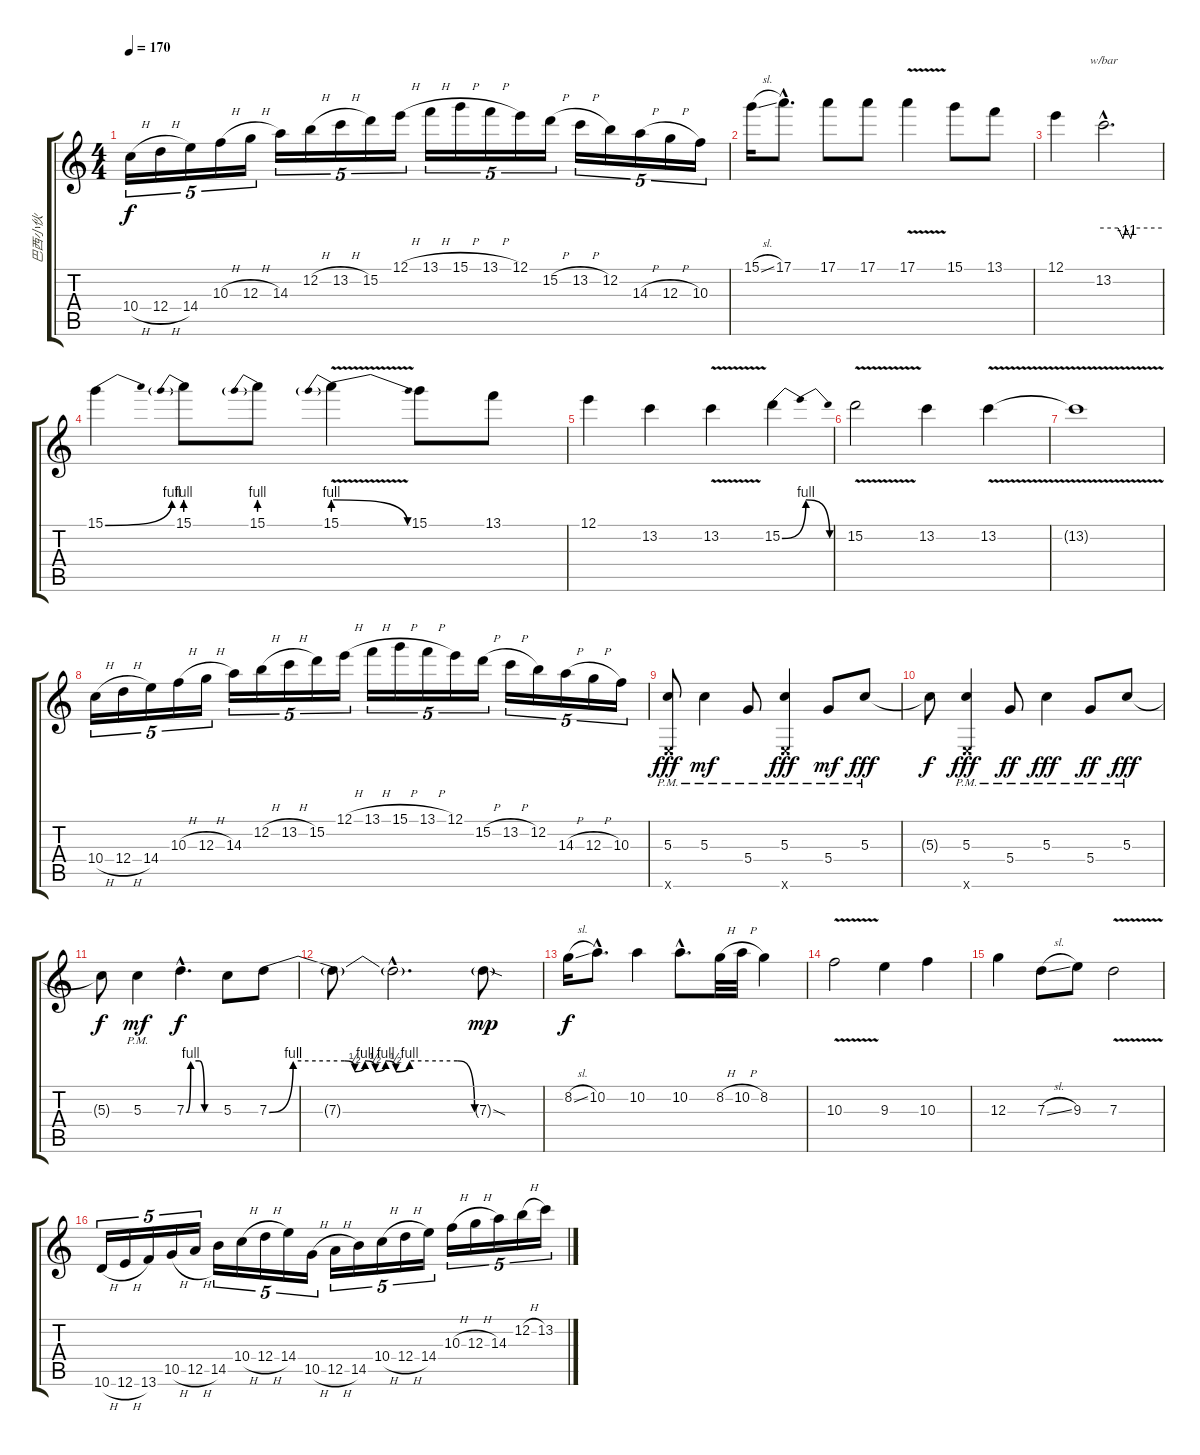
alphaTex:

\track ("巴西小伙" "巴西小伙") {instrument overdrivenguitar}
\staff {score tabs}
\tuning (E4 B3 G3 D3 A2 E2) {hide}
\ts (4 4)
\tempo 170
\clef g2
\ks c
10.4{h}.16{tu (5 4) dy f} 12.4{h}.16{tu (5 4)} 14.4.16{tu (5 4)} 10.3{h}.16{tu (5 4)} 12.3{h}.16{tu (5 4)} 14.3.16{tu (5 4)} 12.2{h}.16{tu (5 4)} 13.2{h}.16{tu (5 4)} 15.2.16{tu (5 4)} 12.1{h}.16{tu (5 4)} 13.1{h}.16{tu (5 4)} 15.1{h}.16{tu (5 4)} 13.1{h}.16{tu (5 4)} 12.1.16{tu (5 4)} 15.2{h}.16{tu (5 4)} 13.2{h}.16{tu (5 4)} 12.2.16{tu (5 4)} 14.3{h}.16{tu (5 4)} 12.3{h}.16{tu (5 4)} 10.3.16{tu (5 4)} |
15.1{sl}.16 17.1{hac}.8{d} 17.1.8 17.1.8 17.1{v}.4 15.1.8 13.1.8 |
12.1.4 13.2{hac}.2{d tbe (custom default 0 0 15 0 20 -4 23 0 28 -4 31 0 60 0)} |
15.1{be (bend 0 0 60 4)}.4 15.1{be (prebend 0 4 60 4)}.8 15.1{be (prebend 0 4 60 4)}.8 15.1{be (prebendrelease 0 4 60 0) v}.4 15.1.8 13.1.8 |
12.1.4 13.2.4 13.2{v}.4 15.2{be (bendrelease 0 0 15 4 30 4 60 0)}.4 |
15.2{v}.2 13.2.4 13.2{v}.4 |
13.2{t}.1 |
10.4{h}.16{tu (5 4)} 12.4{h}.16{tu (5 4)} 14.4.16{tu (5 4)} 10.3{h}.16{tu (5 4)} 12.3{h}.16{tu (5 4)} 14.3.16{tu (5 4)} 12.2{h}.16{tu (5 4)} 13.2{h}.16{tu (5 4)} 15.2.16{tu (5 4)} 12.1{h}.16{tu (5 4)} 13.1{h}.16{tu (5 4)} 15.1{h}.16{tu (5 4)} 13.1{h}.16{tu (5 4)} 12.1.16{tu (5 4)} 15.2{h}.16{tu (5 4)} 13.2{h}.16{tu (5 4)} 12.2.16{tu (5 4)} 14.3{h}.16{tu (5 4)} 12.3{h}.16{tu (5 4)} 10.3.16{tu (5 4)} |
(5.3{pm} 0.6{x}).8{dy fff} 5.3{pm}.4{dy mf} 5.4{pm}.8 (5.3{pm} 0.6{x}).4{dy fff} 5.4{pm}.8{dy mf} 5.3{pm}.8{dy fff} |
5.3{t}.8{dy f} (5.3{pm} 0.6{x}).4{dy fff} 5.4{pm}.8{dy ff} 5.3{pm}.4{dy fff} 5.4{pm}.8{dy ff} 5.3{pm}.8{dy fff} |
5.3{t}.8{dy f} 5.3{pm}.4{dy mf} 7.3{be (custom 0 0 8 4 23 4 33 0 60 0) hac}.4{d dy f} 5.3.8 7.3{be (custom 0 0 7 4 22 4 25 2 28 4 31 2 34 4 37 2 41 4 55 4 60 0)}.8 |
7.3{t}.8 7.3{hac t}.2{d} 7.3{sod g}.8{dy mp} |
8.2{sl}.16{dy f} 10.2{hac}.8{d} 10.2.4 10.2{hac}.8{d} 8.2{h}.32 10.2{h}.32 8.2.4 |
10.3{v}.2 9.3.4 10.3.4 |
12.3.4 7.3{sl}.8 9.3.8 7.3{v}.2 |
10.6{h}.16{tu (5 4)} 12.6{h}.16{tu (5 4)} 13.6.16{tu (5 4)} 10.5{h}.16{tu (5 4)} 12.5{h}.16{tu (5 4)} 14.5.16{tu (5 4)} 10.4{h}.16{tu (5 4)} 12.4{h}.16{tu (5 4)} 14.4.16{tu (5 4)} 10.5{h}.16{tu (5 4)} 12.5{h}.16{tu (5 4)} 14.5.16{tu (5 4)} 10.4{h}.16{tu (5 4)} 12.4{h}.16{tu (5 4)} 14.4.16{tu (5 4)} 10.3{h}.16{tu (5 4)} 12.3{h}.16{tu (5 4)} 14.3.16{tu (5 4)} 12.2{h}.16{tu (5 4)} 13.2.16{tu (5 4)}
